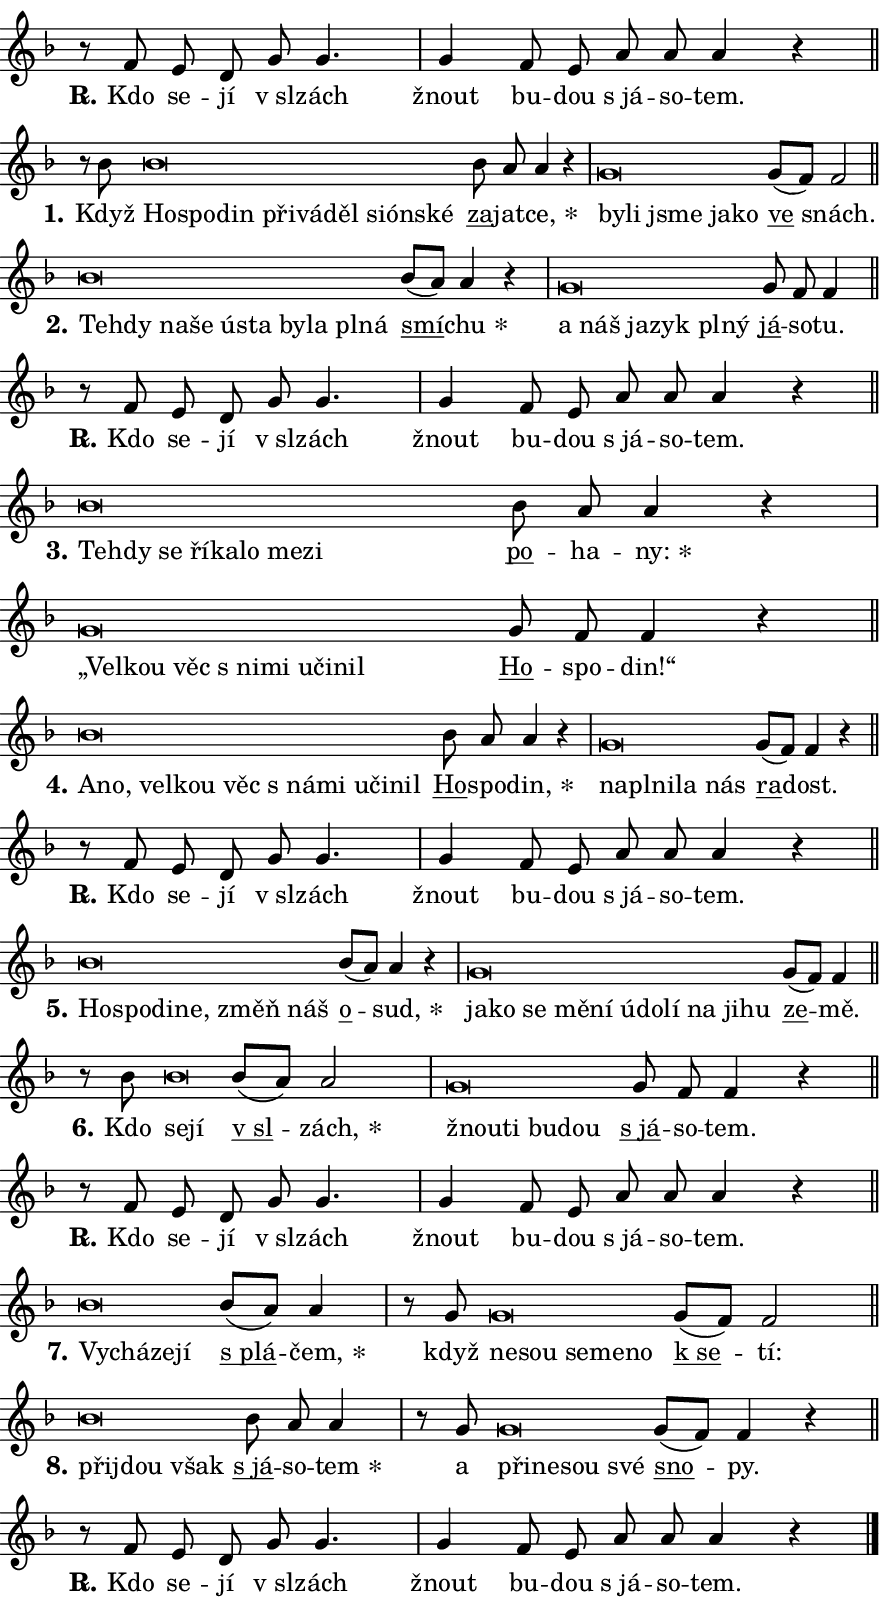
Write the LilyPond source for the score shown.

\version "2.24.0"
\header { tagline = "" }
\paper {
  indent = 0\cm
  top-margin = 0\cm
  right-margin = 0.13\cm % to fit lyric hyphens
  bottom-margin = 0\cm
  left-margin = 0\cm
  paper-width = 15\cm
  page-breaking = #ly:one-page-breaking
  system-system-spacing.basic-distance = #11
  score-system-spacing.basic-distance = #11
  ragged-last = ##f
}


%% Author: Thomas Morley
%% https://lists.gnu.org/archive/html/lilypond-user/2020-05/msg00002.html
#(define (line-position grob)
"Returns position of @var[grob} in current system:
   @code{'start}, if at first time-step
   @code{'end}, if at last time-step
   @code{'middle} otherwise
"
  (let* ((col (ly:item-get-column grob))
         (ln (ly:grob-object col 'left-neighbor))
         (rn (ly:grob-object col 'right-neighbor))
         (col-to-check-left (if (ly:grob? ln) ln col))
         (col-to-check-right (if (ly:grob? rn) rn col))
         (break-dir-left
           (and
             (ly:grob-property col-to-check-left 'non-musical #f)
             (ly:item-break-dir col-to-check-left)))
         (break-dir-right
           (and
             (ly:grob-property col-to-check-right 'non-musical #f)
             (ly:item-break-dir col-to-check-right))))
        (cond ((eqv? 1 break-dir-left) 'start)
              ((eqv? -1 break-dir-right) 'end)
              (else 'middle))))

#(define (tranparent-at-line-position vctor)
  (lambda (grob)
  "Relying on @code{line-position} select the relevant enry from @var{vctor}.
Used to determine transparency,"
    (case (line-position grob)
      ((end) (not (vector-ref vctor 0)))
      ((middle) (not (vector-ref vctor 1)))
      ((start) (not (vector-ref vctor 2))))))

noteHeadBreakVisibility =
#(define-music-function (break-visibility)(vector?)
"Makes @code{NoteHead}s transparent relying on @var{break-visibility}"
#{
  \override NoteHead.transparent =
    #(tranparent-at-line-position break-visibility)
#})

#(define delete-ledgers-for-transparent-note-heads
  (lambda (grob)
    "Reads whether a @code{NoteHead} is transparent.
If so this @code{NoteHead} is removed from @code{'note-heads} from
@var{grob}, which is supposed to be @code{LedgerLineSpanner}.
As a result ledgers are not printed for this @code{NoteHead}"
    (let* ((nhds-array (ly:grob-object grob 'note-heads))
           (nhds-list
             (if (ly:grob-array? nhds-array)
                 (ly:grob-array->list nhds-array)
                 '()))
           ;; Relies on the transparent-property being done before
           ;; Staff.LedgerLineSpanner.after-line-breaking is executed.
           ;; This is fragile ...
           (to-keep
             (remove
               (lambda (nhd)
                 (ly:grob-property nhd 'transparent #f))
               nhds-list)))
      ;; TODO find a better method to iterate over grob-arrays, similiar
      ;; to filter/remove etc for lists
      ;; For now rebuilt from scratch
      (set! (ly:grob-object grob 'note-heads)  '())
      (for-each
        (lambda (nhd)
          (ly:pointer-group-interface::add-grob grob 'note-heads nhd))
        to-keep))))

squashNotes = {
  \override NoteHead.X-extent = #'(-0.2 . 0.2)
  \override NoteHead.Y-extent = #'(-0.75 . 0)
  \override NoteHead.stencil =
    #(lambda (grob)
       (let ((pos (ly:grob-property grob 'staff-position)))
         (begin
           (if (< pos -7) (display "ERROR: Lower brevis then expected\n") (display ""))
           (if (<= pos -6) ly:text-interface::print ly:note-head::print))))
}
unSquashNotes = {
  \revert NoteHead.X-extent
  \revert NoteHead.Y-extent
  \revert NoteHead.stencil
}

hideNotes = \noteHeadBreakVisibility #begin-of-line-visible
unHideNotes = \noteHeadBreakVisibility #all-visible

% work-around for resetting accidentals
% https://lilypond.org/doc/v2.23/Documentation/notation/displaying-rhythms#unmetered-music
cadenzaMeasure = {
  \cadenzaOff
  \partial 1024 s1024
  \cadenzaOn
}

#(define-markup-command (accent layout props text) (markup?)
  "Underline accented syllable"
  (interpret-markup layout props
    #{\markup \override #'(offset . 4.3) \underline { #text }#}))

responsum = \markup \concat {
  "R" \hspace #-1.05 \path #0.1 #'((moveto 0 0.07) (lineto 0.9 0.8)) \hspace #0.05 "."
}

spaceSize = #0.6828661417322834 % exact space size for TeX Gyre Schola

\layout {
  \context {
    \Staff
    \remove "Time_signature_engraver"
    \override LedgerLineSpanner.after-line-breaking = #delete-ledgers-for-transparent-note-heads
  }
  \context {
    \Lyrics {
      \override LyricSpace.minimum-distance = \spaceSize
      \override LyricText.font-name = #"TeX Gyre Schola"
      \override LyricText.font-size = 1
      \override StanzaNumber.font-name = #"TeX Gyre Schola Bold"
      \override StanzaNumber.font-size = 1
    }
  }
  \context {
    \Score 
    \override NoteHead.text =
      #(lambda (grob) 
        (let ((pos (ly:grob-property grob 'staff-position)))
          #{\markup {
            \combine
              \halign #-0.55 \raise #(if (= pos -6) 0 0.5) \override #'(thickness . 2) \draw-line #'(3.2 . 0)
              \musicglyph "noteheads.sM1"
          }#}))
  }
}

% magnetic-lyrics.ily
%
%   written by
%     Jean Abou Samra <jean@abou-samra.fr>
%     Werner Lemberg <wl@gnu.org>
%
%   adapted by
%     Jiri Hon <jiri.hon@gmail.com>
%
% Version 2022-Apr-15

% https://www.mail-archive.com/lilypond-user@gnu.org/msg149350.html

#(define (Left_hyphen_pointer_engraver context)
   "Collect syllable-hyphen-syllable occurrences in lyrics and store
them in properties.  This engraver only looks to the left.  For
example, if the lyrics input is @code{foo -- bar}, it does the
following.

@itemize @bullet
@item
Set the @code{text} property of the @code{LyricHyphen} grob between
@q{foo} and @q{bar} to @code{foo}.

@item
Set the @code{left-hyphen} property of the @code{LyricText} grob with
text @q{foo} to the @code{LyricHyphen} grob between @q{foo} and
@q{bar}.
@end itemize

Use this auxiliary engraver in combination with the
@code{lyric-@/text::@/apply-@/magnetic-@/offset!} hook."
   (let ((hyphen #f)
         (text #f))
     (make-engraver
      (acknowledgers
       ((lyric-syllable-interface engraver grob source-engraver)
        (set! text grob)))
      (end-acknowledgers
       ((lyric-hyphen-interface engraver grob source-engraver)
        ;(when (not (grob::has-interface grob 'lyric-space-interface))
          (set! hyphen grob)));)
      ((stop-translation-timestep engraver)
       (when (and text hyphen)
         (ly:grob-set-object! text 'left-hyphen hyphen))
       (set! text #f)
       (set! hyphen #f)))))

#(define (lyric-text::apply-magnetic-offset! grob)
   "If the space between two syllables is less than the value in
property @code{LyricText@/.details@/.squash-threshold}, move the right
syllable to the left so that it gets concatenated with the left
syllable.

Use this function as a hook for
@code{LyricText@/.after-@/line-@/breaking} if the
@code{Left_@/hyphen_@/pointer_@/engraver} is active."
   (let ((hyphen (ly:grob-object grob 'left-hyphen #f)))
     (when hyphen
       (let ((left-text (ly:spanner-bound hyphen LEFT)))
         (when (grob::has-interface left-text 'lyric-syllable-interface)
           (let* ((common (ly:grob-common-refpoint grob left-text X))
                  (this-x-ext (ly:grob-extent grob common X))
                  (left-x-ext
                   (begin
                     ;; Trigger magnetism for left-text.
                     (ly:grob-property left-text 'after-line-breaking)
                     (ly:grob-extent left-text common X)))
                  ;; `delta` is the gap width between two syllables.
                  (delta (- (interval-start this-x-ext)
                            (interval-end left-x-ext)))
                  (details (ly:grob-property grob 'details))
                  (threshold (assoc-get 'squash-threshold details 0.2)))
             (when (< delta threshold)
               (let* (;; We have to manipulate the input text so that
                      ;; ligatures crossing syllable boundaries are not
                      ;; disabled.  For languages based on the Latin
                      ;; script this is essentially a beautification.
                      ;; However, for non-Western scripts it can be a
                      ;; necessity.
                      (lt (ly:grob-property left-text 'text))
                      (rt (ly:grob-property grob 'text))
                      (is-space (grob::has-interface hyphen 'lyric-space-interface))
                      (space (if is-space " " ""))
                      (extra-delta (if is-space spaceSize 0))
                      ;; Append new syllable.
                      (ltrt-space (if (and (string? lt) (string? rt))
                                (string-append lt space rt)
                                (make-concat-markup (list lt space rt))))
                      ;; Right-align `ltrt` to the right side.
                      (ltrt-space-markup (grob-interpret-markup
                               grob
                               (make-translate-markup
                                (cons (interval-length this-x-ext) 0)
                                (make-right-align-markup ltrt-space)))))
                 (begin
                   ;; Don't print `left-text`.
                   (ly:grob-set-property! left-text 'stencil #f)
                   ;; Set text and stencil (which holds all collected
                   ;; syllables so far) and shift it to the left.
                   (ly:grob-set-property! grob 'text ltrt-space)
                   (ly:grob-set-property! grob 'stencil ltrt-space-markup)
                   (ly:grob-translate-axis! grob (- (- delta extra-delta)) X))))))))))


#(define (lyric-hyphen::displace-bounds-first grob)
   ;; Make very sure this callback isn't triggered too early.
   (let ((left (ly:spanner-bound grob LEFT))
         (right (ly:spanner-bound grob RIGHT)))
     (ly:grob-property left 'after-line-breaking)
     (ly:grob-property right 'after-line-breaking)
     (ly:lyric-hyphen::print grob)))

squashThreshold = #0.4

\layout {
  \context {
    \Lyrics
    \consists #Left_hyphen_pointer_engraver
    \override LyricText.after-line-breaking =
      #lyric-text::apply-magnetic-offset!
    \override LyricHyphen.stencil = #lyric-hyphen::displace-bounds-first
    \override LyricText.details.squash-threshold = \squashThreshold
    \override LyricHyphen.minimum-distance = 0
    \override LyricHyphen.minimum-length = \squashThreshold
  }
}

squashText = \override LyricText.details.squash-threshold = 9999
unSquashText = \override LyricText.details.squash-threshold = \squashThreshold

leftText = \override LyricText.self-alignment-X = #LEFT
unLeftText = \revert LyricText.self-alignment-X

starOffset = #(lambda (grob) 
                (let ((x_offset (ly:self-alignment-interface::aligned-on-x-parent grob)))
                  (if (= x_offset 0) 0 (+ x_offset 1.2))))

star = #(define-music-function (syllable)(string?)
"Append star separator at the end of a syllable"
#{
  \once \override LyricText.X-offset = #starOffset
  \lyricmode { \markup {
    #syllable
    \override #'((font-name . "TeX Gyre Schola Bold")) \hspace #0.2 \lower #0.65 \larger "*"
  } }
#})

starAccent = #(define-music-function (syllable)(string?)
"Append star separator at the end of a syllable and make accent"
#{
  \once \override LyricText.X-offset = #starOffset
  \lyricmode { \markup {
    \accent #syllable
    \override #'((font-name . "TeX Gyre Schola Bold")) \hspace #0.2 \lower #0.65 \larger "*"
  } }
#})

breath = #(define-music-function (syllable)(string?)
"Append breathing indicator at the end of a syllable"
#{
  \lyricmode { \markup { #syllable "+" } }
#})

optionalBreath = #(define-music-function (syllable)(string?)
"Append optional breathing indicator at the end of a syllable"
#{
  \lyricmode { \markup { #syllable "(+)" } }
#})


\score {
    <<
        \new Voice = "melody" { \cadenzaOn \key f \major \relative { r8 f' e d g g4. \cadenzaMeasure \bar "|" g4 f8 e a a a4 r \cadenzaMeasure \bar "||" \break } }
        \new Lyrics \lyricsto "melody" { \lyricmode { \set stanza = \responsum
Kdo se -- jí "v sl" -- zách žnout bu -- dou "s já" -- so -- tem. } }
    >>
    \layout {}
}

\score {
    <<
        \new Voice = "melody" { \cadenzaOn \key f \major \relative { r8 bes'8 \squashNotes bes\breve*1/16 \hideNotes \breve*1/16 \bar "" \breve*1/16 \bar "" \breve*1/16 \bar "" \breve*1/16 \bar "" \breve*1/16 \bar "" \breve*1/16 \bar "" \breve*1/16 \breve*1/16 \bar "" \unHideNotes \unSquashNotes \bar "" bes8 a a4 r \cadenzaMeasure \bar "|" \squashNotes g\breve*1/16 \hideNotes \breve*1/16 \bar "" \breve*1/16 \bar "" \breve*1/16 \breve*1/16 \bar "" \unHideNotes \unSquashNotes \bar "" g8[( f)] f2 \cadenzaMeasure \bar "||" \break } }
        \new Lyrics \lyricsto "melody" { \lyricmode { \set stanza = "1."
Když \leftText Ho -- \squashText spo -- din při -- vá -- děl si -- ón -- ské \unLeftText \unSquashText \markup \accent za -- jat -- \star ce, \leftText by -- \squashText li jsme ja -- ko \unLeftText \unSquashText \markup \accent ve snách. } }
    >>
    \layout {}
}

\score {
    <<
        \new Voice = "melody" { \cadenzaOn \key f \major \relative { \squashNotes bes'\breve*1/16 \hideNotes \breve*1/16 \bar "" \breve*1/16 \bar "" \breve*1/16 \bar "" \breve*1/16 \bar "" \breve*1/16 \bar "" \breve*1/16 \bar "" \breve*1/16 \bar "" \breve*1/16 \breve*1/16 \bar "" \unHideNotes \unSquashNotes \bar "" bes8[( a)] a4 r \cadenzaMeasure \bar "|" \squashNotes g\breve*1/16 \hideNotes \breve*1/16 \bar "" \breve*1/16 \bar "" \breve*1/16 \bar "" \breve*1/16 \breve*1/16 \bar "" \unHideNotes \unSquashNotes \bar "" g8 f f4 \cadenzaMeasure \bar "||" \break } }
        \new Lyrics \lyricsto "melody" { \lyricmode { \set stanza = "2."
\leftText Teh -- \squashText dy na -- še ú -- sta by -- la pl -- ná \unLeftText \unSquashText \markup \accent smí -- \star chu \leftText a \squashText náš ja -- zyk pl -- ný \unLeftText \unSquashText \markup \accent já -- so -- tu. } }
    >>
    \layout {}
}

\score {
    <<
        \new Voice = "melody" { \cadenzaOn \key f \major \relative { r8 f' e d g g4. \cadenzaMeasure \bar "|" g4 f8 e a a a4 r \cadenzaMeasure \bar "||" \break } }
        \new Lyrics \lyricsto "melody" { \lyricmode { \set stanza = \responsum
Kdo se -- jí "v sl" -- zách žnout bu -- dou "s já" -- so -- tem. } }
    >>
    \layout {}
}

\score {
    <<
        \new Voice = "melody" { \cadenzaOn \key f \major \relative { \squashNotes bes'\breve*1/16 \hideNotes \breve*1/16 \bar "" \breve*1/16 \bar "" \breve*1/16 \bar "" \breve*1/16 \bar "" \breve*1/16 \bar "" \breve*1/16 \breve*1/16 \bar "" \unHideNotes \unSquashNotes \bar "" bes8 a a4 r \cadenzaMeasure \bar "|" \squashNotes g\breve*1/16 \hideNotes \breve*1/16 \bar "" \breve*1/16 \bar "" \breve*1/16 \bar "" \breve*1/16 \bar "" \breve*1/16 \bar "" \breve*1/16 \breve*1/16 \bar "" \unHideNotes \unSquashNotes \bar "" g8 f f4 r \cadenzaMeasure \bar "||" \break } }
        \new Lyrics \lyricsto "melody" { \lyricmode { \set stanza = "3."
\leftText Teh -- \squashText dy se ří -- ka -- lo me -- zi \unLeftText \unSquashText \markup \accent po -- ha -- \star ny: \leftText „Vel -- \squashText kou věc "s ni" -- mi u -- či -- nil \unLeftText \unSquashText \markup \accent Ho -- spo -- din!“ } }
    >>
    \layout {}
}

\score {
    <<
        \new Voice = "melody" { \cadenzaOn \key f \major \relative { \squashNotes bes'\breve*1/16 \hideNotes \breve*1/16 \bar "" \breve*1/16 \bar "" \breve*1/16 \bar "" \breve*1/16 \bar "" \breve*1/16 \bar "" \breve*1/16 \bar "" \breve*1/16 \bar "" \breve*1/16 \breve*1/16 \bar "" \unHideNotes \unSquashNotes \bar "" bes8 a a4 r \cadenzaMeasure \bar "|" \squashNotes g\breve*1/16 \hideNotes \breve*1/16 \bar "" \breve*1/16 \bar "" \breve*1/16 \breve*1/16 \bar "" \unHideNotes \unSquashNotes \bar "" g8[( f)] f4 r \cadenzaMeasure \bar "||" \break } }
        \new Lyrics \lyricsto "melody" { \lyricmode { \set stanza = "4."
\leftText A -- \squashText no, vel -- kou věc "s ná" -- mi u -- či -- nil \unLeftText \unSquashText \markup \accent Ho -- spo -- \star din, \leftText na -- \squashText pl -- ni -- la nás \unLeftText \unSquashText \markup \accent ra -- dost. } }
    >>
    \layout {}
}

\score {
    <<
        \new Voice = "melody" { \cadenzaOn \key f \major \relative { r8 f' e d g g4. \cadenzaMeasure \bar "|" g4 f8 e a a a4 r \cadenzaMeasure \bar "||" \break } }
        \new Lyrics \lyricsto "melody" { \lyricmode { \set stanza = \responsum
Kdo se -- jí "v sl" -- zách žnout bu -- dou "s já" -- so -- tem. } }
    >>
    \layout {}
}

\score {
    <<
        \new Voice = "melody" { \cadenzaOn \key f \major \relative { \squashNotes bes'\breve*1/16 \hideNotes \breve*1/16 \bar "" \breve*1/16 \bar "" \breve*1/16 \bar "" \breve*1/16 \breve*1/16 \bar "" \unHideNotes \unSquashNotes \bar "" bes8[( a)] a4 r \cadenzaMeasure \bar "|" \squashNotes g\breve*1/16 \hideNotes \breve*1/16 \bar "" \breve*1/16 \bar "" \breve*1/16 \bar "" \breve*1/16 \bar "" \breve*1/16 \bar "" \breve*1/16 \bar "" \breve*1/16 \bar "" \breve*1/16 \bar "" \breve*1/16 \breve*1/16 \bar "" \unHideNotes \unSquashNotes \bar "" g8[( f)] f4 \cadenzaMeasure \bar "||" \break } }
        \new Lyrics \lyricsto "melody" { \lyricmode { \set stanza = "5."
\leftText Ho -- \squashText spo -- di -- ne, změň náš \unLeftText \unSquashText \markup \accent o -- \star sud, \leftText ja -- \squashText ko se mě -- ní ú -- do -- lí na ji -- hu \unLeftText \unSquashText \markup \accent ze -- mě. } }
    >>
    \layout {}
}

\score {
    <<
        \new Voice = "melody" { \cadenzaOn \key f \major \relative { r8 bes'8 \squashNotes bes\breve*1/16 \hideNotes \breve*1/16 \bar "" \unHideNotes \unSquashNotes \bar "" bes8[( a)] a2 \cadenzaMeasure \bar "|" \squashNotes g\breve*1/16 \hideNotes \breve*1/16 \bar "" \breve*1/16 \breve*1/16 \bar "" \unHideNotes \unSquashNotes \bar "" g8 f f4 r \cadenzaMeasure \bar "||" \break } }
        \new Lyrics \lyricsto "melody" { \lyricmode { \set stanza = "6."
Kdo \leftText se -- \squashText jí \unLeftText \unSquashText \markup \accent "v sl" -- \star zách, \leftText žnou -- \squashText ti bu -- dou \unLeftText \unSquashText \markup \accent "s já" -- so -- tem. } }
    >>
    \layout {}
}

\score {
    <<
        \new Voice = "melody" { \cadenzaOn \key f \major \relative { r8 f' e d g g4. \cadenzaMeasure \bar "|" g4 f8 e a a a4 r \cadenzaMeasure \bar "||" \break } }
        \new Lyrics \lyricsto "melody" { \lyricmode { \set stanza = \responsum
Kdo se -- jí "v sl" -- zách žnout bu -- dou "s já" -- so -- tem. } }
    >>
    \layout {}
}

\score {
    <<
        \new Voice = "melody" { \cadenzaOn \key f \major \relative { \squashNotes bes'\breve*1/16 \hideNotes \breve*1/16 \bar "" \breve*1/16 \breve*1/16 \bar "" \unHideNotes \unSquashNotes \bar "" bes8[( a)] a4 \cadenzaMeasure \bar "|" r8 g8 \squashNotes g\breve*1/16 \hideNotes \breve*1/16 \bar "" \breve*1/16 \bar "" \breve*1/16 \breve*1/16 \bar "" \unHideNotes \unSquashNotes \bar "" g8[( f)] f2 \cadenzaMeasure \bar "||" \break } }
        \new Lyrics \lyricsto "melody" { \lyricmode { \set stanza = "7."
\leftText Vy -- \squashText chá -- ze -- jí \unLeftText \unSquashText \markup \accent "s plá" -- \star čem, když \leftText ne -- \squashText sou se -- me -- no \unLeftText \unSquashText \markup \accent "k se" -- tí: } }
    >>
    \layout {}
}

\score {
    <<
        \new Voice = "melody" { \cadenzaOn \key f \major \relative { \squashNotes bes'\breve*1/16 \hideNotes \breve*1/16 \breve*1/16 \bar "" \unHideNotes \unSquashNotes \bar "" bes8 a a4 \cadenzaMeasure \bar "|" r8 g8 \squashNotes g\breve*1/16 \hideNotes \breve*1/16 \bar "" \breve*1/16 \breve*1/16 \bar "" \unHideNotes \unSquashNotes \bar "" g8[( f)] f4 r \cadenzaMeasure \bar "||" \break } }
        \new Lyrics \lyricsto "melody" { \lyricmode { \set stanza = "8."
\leftText při -- \squashText jdou však \unLeftText \unSquashText \markup \accent "s já" -- so -- \star tem a \leftText při -- \squashText ne -- sou své \unLeftText \unSquashText \markup \accent sno -- py. } }
    >>
    \layout {}
}

\score {
    <<
        \new Voice = "melody" { \cadenzaOn \key f \major \relative { r8 f' e d g g4. \cadenzaMeasure \bar "|" g4 f8 e a a a4 r \cadenzaMeasure \bar "||" \break } \bar "|." }
        \new Lyrics \lyricsto "melody" { \lyricmode { \set stanza = \responsum
Kdo se -- jí "v sl" -- zách žnout bu -- dou "s já" -- so -- tem. } }
    >>
    \layout {}
}
